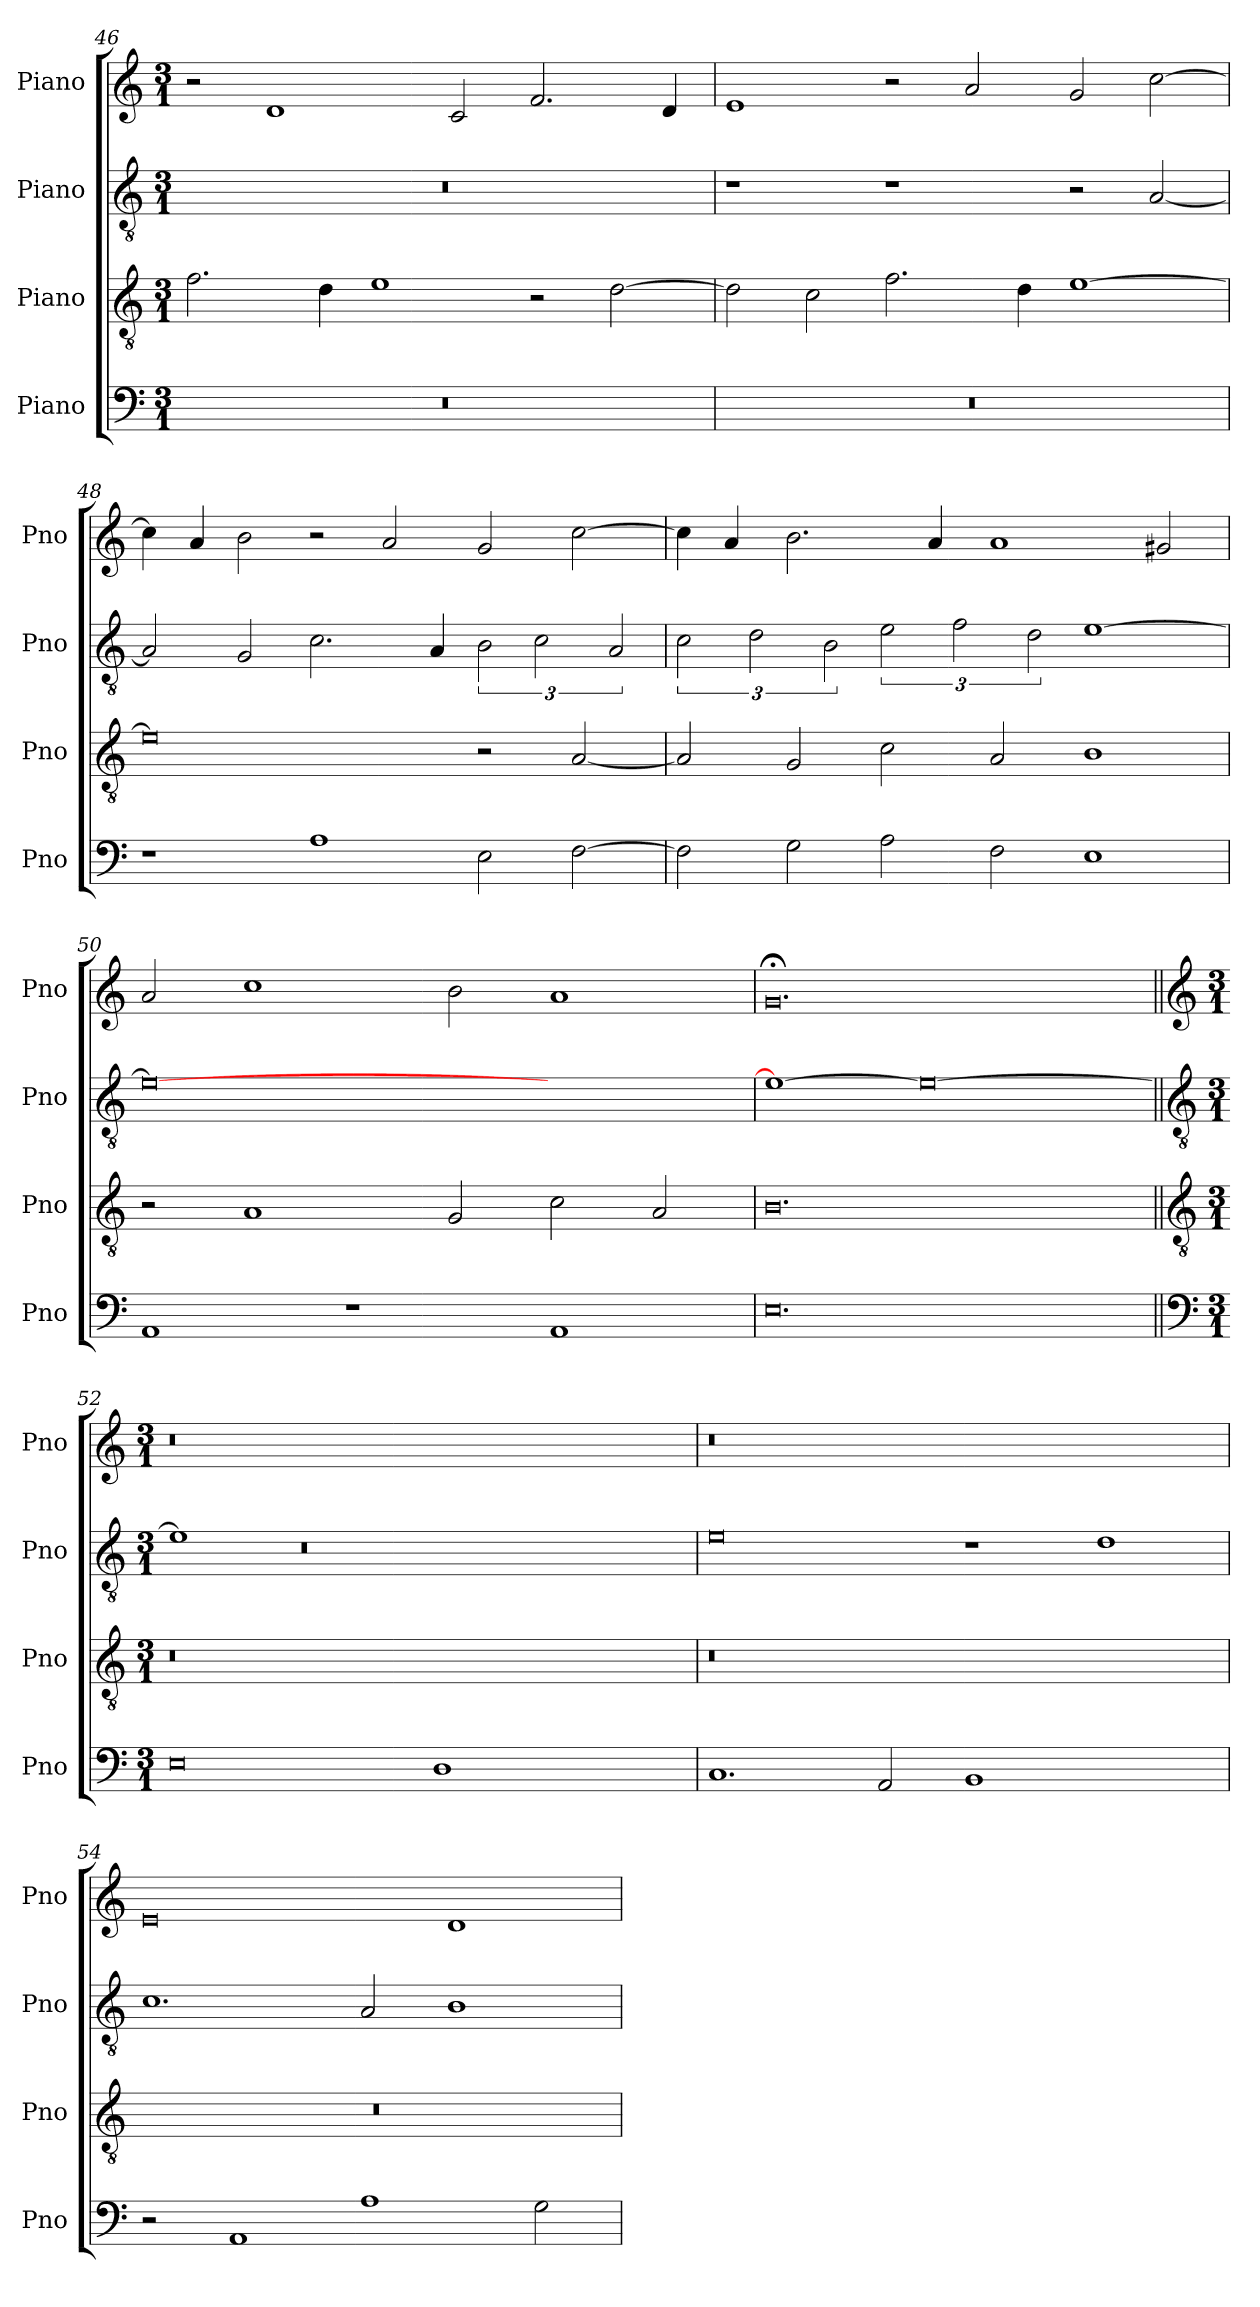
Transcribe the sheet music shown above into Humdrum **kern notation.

**kern	**kern	**kern	**kern
*part4	*part3	*part2	*part1
*staff4	*staff3	*staff2	*staff1
*I"Piano	*I"Piano	*I"Piano	*I"Piano
*I'Pno	*I'Pno	*I'Pno	*I'Pno
*clefF4	*clefGv2	*clefGv2	*clefG2
*k[]	*k[]	*k[]	*k[]
*M3/1	*M3/1	*M3/1	*M3/1
=46	=46	=46	=46
0.r	2.f\	0.r	2r
.	.	.	1d
.	4d\	.	.
.	1e	.	.
.	.	.	2c/
.	2r	.	2.f/
.	[2d\	.	.
.	.	.	4d/
!!LO:LB:g=z
=47	=47	=47	=47
0.r	2d\]	1r	1e
.	2c\	.	.
.	2.f\	1r	2r
.	.	.	2a/
.	4d\	.	.
.	[1e	2r	2g/
.	.	[2A/	[2cc\
=48	=48	=48	=48
1r	0e]	2A/]	4cc\]
.	.	.	4a/
.	.	2G/	2b\
1A	.	2.c\	2r
.	.	.	2a/
.	.	4A/	.
2E\	2r	3B\	2g/
.	.	3c\	.
[2F\	[2A/	.	[2cc\
.	.	3A/	.
!!LO:PB:g=z
=49	=49	=49	=49
2F\]	2A/]	3c\	4cc\]
.	.	.	4a/
.	.	3d\	.
2G\	2G/	.	2.b\
.	.	3B\	.
2A\	2c\	3e\	.
.	.	.	4a/
.	.	3f\	.
2F\	2A/	.	1a
.	.	3d\	.
1E	1B	[1e	.
.	.	.	2g#X/
=50	=50	=50	=50
1AA	2r	0e_	2a/
.	1A	.	1cc
1r	.	.	.
.	2G/	.	2b\
1AA	2c\	1ryy	1a
.	2A/	.	.
=51	=51	=51	=51
0.E	0.B	1e_	0.g;
.	.	0e_	.
!!LO:LB:g=z
=52||	=52||	=52||	=52||
*clefF4	*clefGv2	*clefGv2	*clefG2
*M3/1	*M3/1	*M3/1	*M3/1
0E	0.r	1e]	0.r
.	.	0r	.
1D	.	.	.
1ryy	1ryy	1ryy	1ryy
=53	=53	=53	=53
1.C	0.r	0e	0.r
2AA/	.	.	.
1BB	.	1r	.
1ryy	1ryy	1d	1ryy
=54	=54	=54	=54
2r	0.r	1.c	0e
1AA	.	.	.
1A	.	2A/	.
.	.	1B	1d
2G\	.	.	.
=	=	=	=
*-	*-	*-	*-
